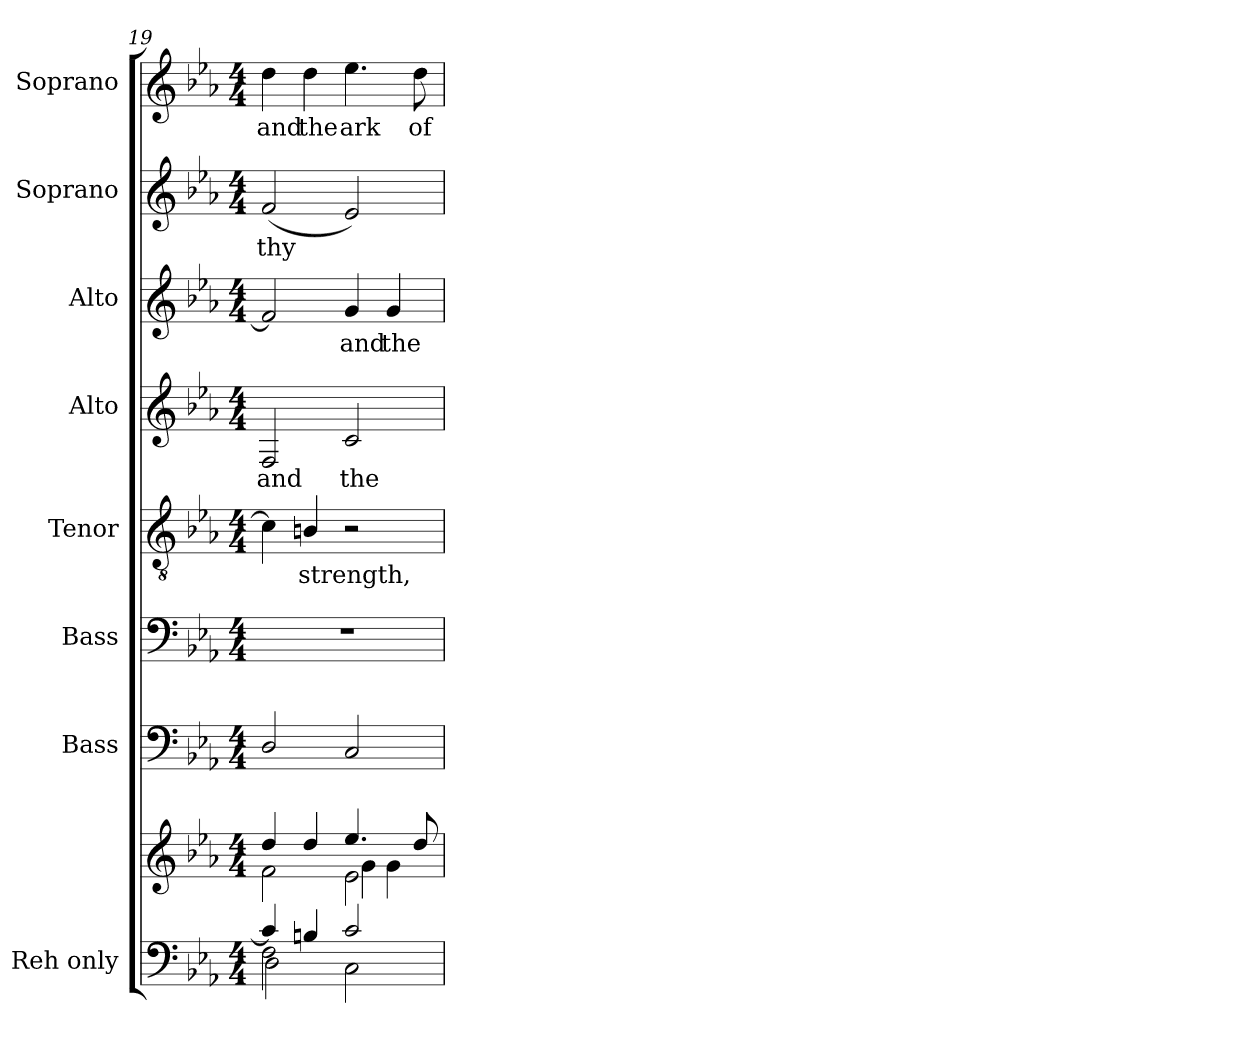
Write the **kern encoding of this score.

**kern	**kern	**kern	**kern	**kern	**text	**kern	**text	**kern	**text	**kern	**text	**kern	**text
*part8	*part8	*part7	*part6	*part5	*part5	*part4	*part4	*part3	*part3	*part2	*part2	*part1	*part1
*staff9	*staff8	*staff7	*staff6	*staff5	*staff5	*staff4	*staff4	*staff3	*staff3	*staff2	*staff2	*staff1	*staff1
*I"Reh only	*	*I"Bass	*I"Bass	*I"Tenor	*	*I"Alto	*	*I"Alto	*	*I"Soprano	*	*I"Soprano	*
*I'Reh only	*	*I'B.	*I'B.	*I'T.	*	*I'A.	*	*I'A.	*	*I'S.	*	*I'S.	*
!!LO:PB:g=z
*clefF4	*clefG2	*clefF4	*clefF4	*clefGv2	*	*clefG2	*	*clefG2	*	*clefG2	*	*clefG2	*
*	*	*	*	*ITrd7c12	*	*	*	*	*	*	*	*	*
*k[b-e-a-]	*k[b-e-a-]	*k[b-e-a-]	*k[b-e-a-]	*k[b-e-a-]	*	*k[b-e-a-]	*	*k[b-e-a-]	*	*k[b-e-a-]	*	*k[b-e-a-]	*
*E-:	*E-:	*E-:	*E-:	*E-:	*	*E-:	*	*E-:	*	*E-:	*	*E-:	*
*M4/4	*M4/4	*M4/4	*M4/4	*M4/4	*	*M4/4	*	*M4/4	*	*M4/4	*	*M4/4	*
=19	=19	=19	=19	=19	=19	=19	=19	=19	=19	=19	=19	=19	=19
*^	*^	*	*	*	*	*	*	*	*	*	*	*	*
*	*^	*	*^	*	*	*	*	*	*	*	*	*	*	*	*
!	!	!	!	!	!	!	!	!	!	!	!LO:LY:b:color=#000000	!	!	!	!	!	!
!	!	!	!	!	!	!	!	!	!	!	!	!	!	!	!LO:LY:b:color=#000000	!	!
!	!	!	!	!	!	!	!	!	!	!	!	!	!	!	!	!	!LO:LY:b:color=#000000
2Fi\	4ci/]	2Di\	4ddi/	2ryy	2fi\	2Di/	1r	4Ci\]	.	2Fi/	and	2fi/]	.	(2fi/	thy	4ddi\	and
!	!	!	!	!	!	!	!	!	!LO:LY:b:color=#000000	!	!	!	!	!	!	!	!
!	!	!	!	!	!	!	!	!	!	!	!	!	!	!	!	!	!LO:LY:b:color=#000000
.	4Bni/	.	4ddi/	.	.	.	.	4BBni/	strength,	.	.	.	.	.	.	4ddi\	the
!	!	!	!	!	!	!	!	!	!	!	!LO:LY:b:color=#000000	!	!	!	!	!	!
!	!	!	!	!	!	!	!	!	!	!	!	!	!LO:LY:b:color=#000000	!	!	!	!
!	!	!	!	!	!	!	!	!	!	!	!	!	!	!	!	!	!LO:LY:b:color=#000000
2ryy	2ci/	2Ci\	4.ee-i/	2e-i\	4gi\	2Ci/	.	2r	.	2ci/	the	4gi/	and	2e-i/)	.	4.ee-i\	ark
!	!	!	!	!	!	!	!	!	!	!	!	!	!LO:LY:b:color=#000000	!	!	!	!
.	.	.	.	.	4gi\	.	.	.	.	.	.	4gi/	the	.	.	.	.
!	!	!	!	!	!	!	!	!	!	!	!	!	!	!	!	!	!LO:LY:b:color=#000000
.	.	.	8ddi/	.	.	.	.	.	.	.	.	.	.	.	.	8ddi\	of
*v	*v	*v	*	*	*	*	*	*	*	*	*	*	*	*	*	*	*
*	*v	*v	*v	*	*	*	*	*	*	*	*	*	*	*	*
=	=	=	=	=	=	=	=	=	=	=	=	=	=
*-	*-	*-	*-	*-	*-	*-	*-	*-	*-	*-	*-	*-	*-
